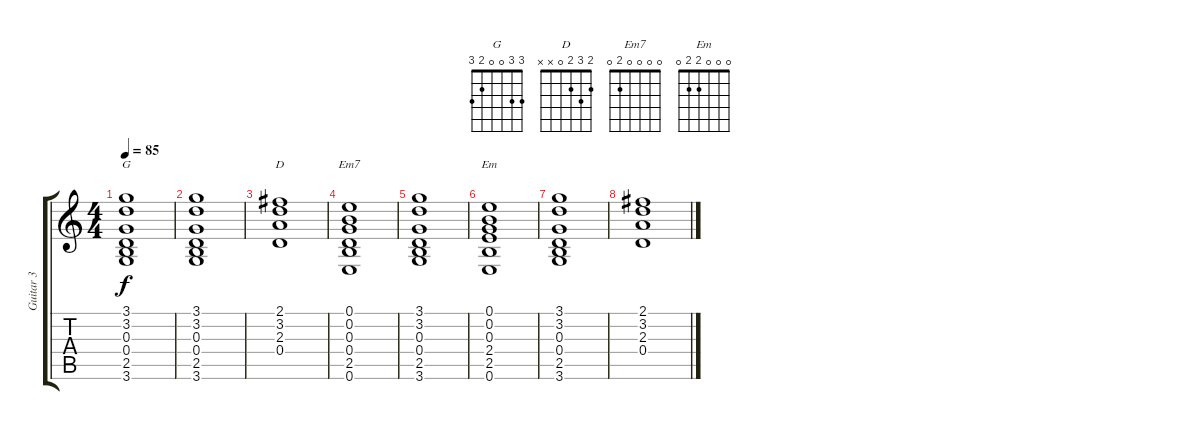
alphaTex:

\track ("Guitar 3" "Guitar 3") {instrument distortionguitar}
\staff {score tabs}
\tuning (E4 B3 G3 D3 A2 E2) {hide}
\chord ("G" 3 3 0 0 2 3)
\chord ("D" 2 3 2 0 x x)
\chord ("Em7" 0 0 0 0 2 0)
\chord ("Em" 0 0 0 2 2 0)
\ts (4 4)
\tempo 85
\clef g2
\ks c
(3.1 3.2 0.3 0.4 2.5 3.6).1{ch "G" dy f} |
(3.1 3.2 0.3 0.4 2.5 3.6).1 |
(2.1 3.2 2.3 0.4).1{ch "D"} |
(0.1 0.2 0.3 0.4 2.5 0.6).1{ch "Em7"} |
(3.1 3.2 0.3 0.4 2.5 3.6).1 |
(0.1 0.2 0.3 2.4 2.5 0.6).1{ch "Em"} |
(3.1 3.2 0.3 0.4 2.5 3.6).1 |
(2.1 3.2 2.3 0.4).1{volume 0}
